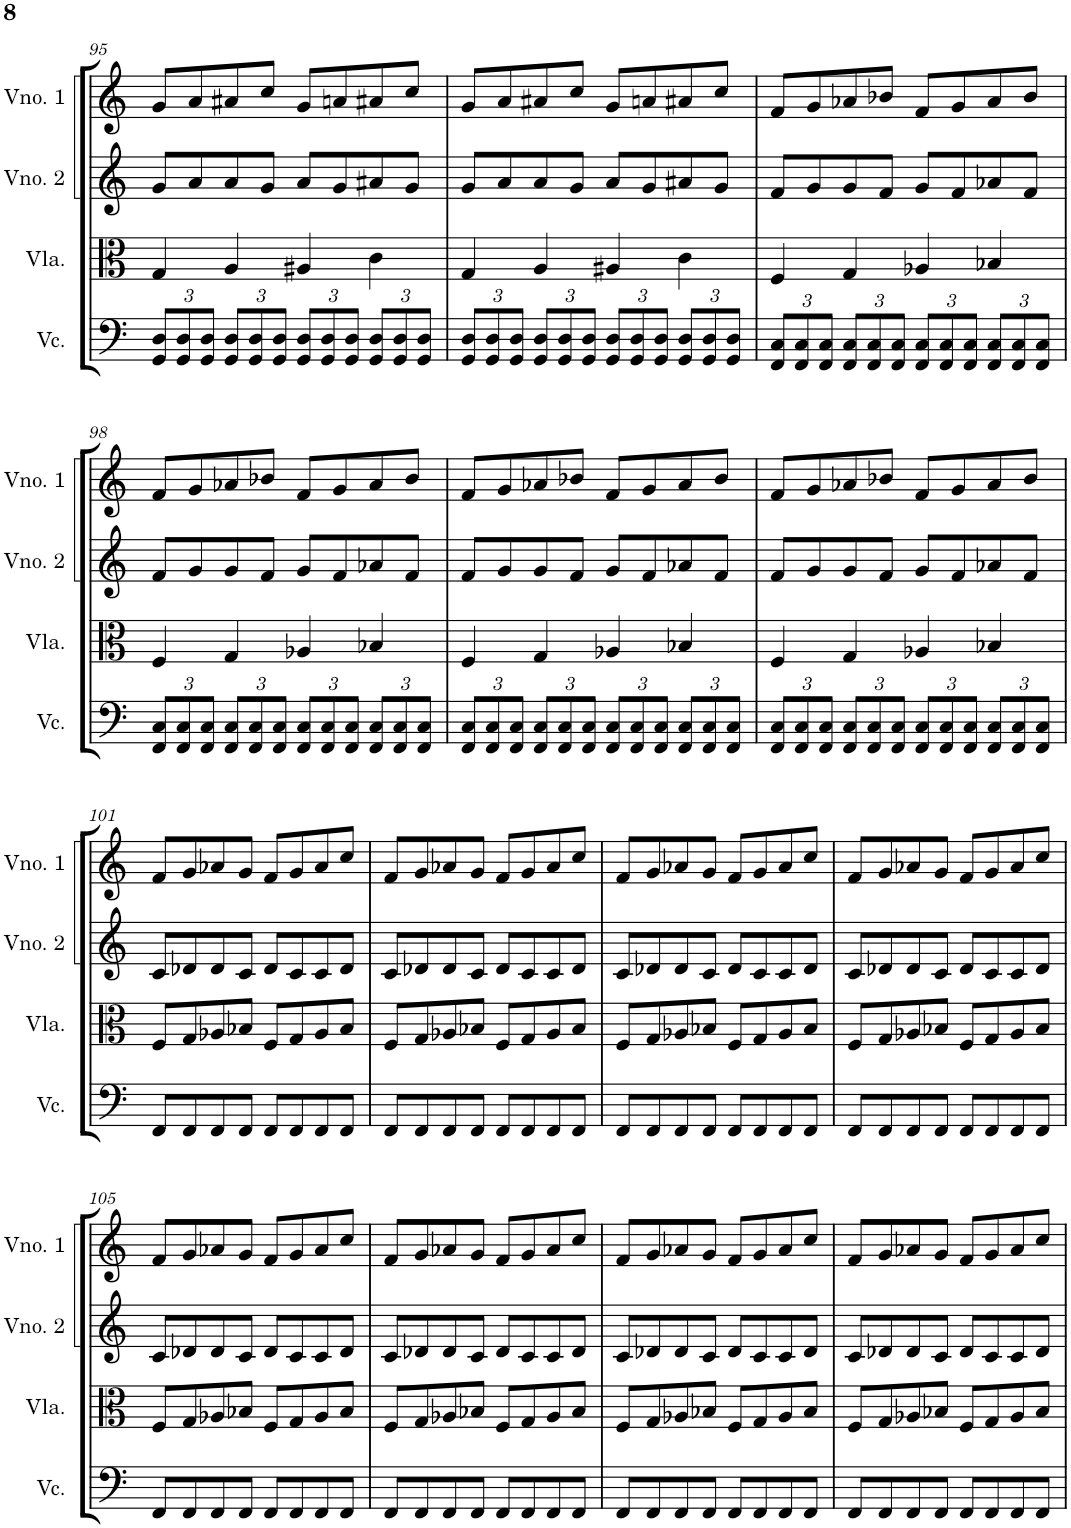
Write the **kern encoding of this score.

**kern	**kern	**kern	**kern
*part4	*part3	*part2	*part1
*staff4	*staff3	*staff2	*staff1
*I"Violoncelo	*I"Viola	*I"Violino 2	*I"Violino 1
*I'Vc.	*I'Vla.	*I'Vno. 2	*I'Vno. 1
!!LO:PB:g=z
*clefF4	*clefC3	*clefG2	*clefG2
*k[]	*k[]	*k[]	*k[]
*M4/4	*M4/4	*M4/4	*M4/4
*Xbrackettup	*	*	*
=95	=95	=95	=95
12GG/ 12D/L	4G/	8g/L	8g/L
12GG/ 12D/	.	.	.
.	.	8a/	8a/
12GG/ 12D/J	.	.	.
12GG/ 12D/L	4A/	8a/	8a#X/
12GG/ 12D/	.	.	.
.	.	8g/J	8cc/J
12GG/ 12D/J	.	.	.
12GG/ 12D/L	4A#X/	8a/L	8g/L
12GG/ 12D/	.	.	.
.	.	8g/	8an/
12GG/ 12D/J	.	.	.
12GG/ 12D/L	4c\	8a#X/	8a#X/
12GG/ 12D/	.	.	.
.	.	8g/J	8cc/J
12GG/ 12D/J	.	.	.
=96	=96	=96	=96
12GG/ 12D/L	4G/	8g/L	8g/L
12GG/ 12D/	.	.	.
.	.	8a/	8a/
12GG/ 12D/J	.	.	.
12GG/ 12D/L	4A/	8a/	8a#X/
12GG/ 12D/	.	.	.
.	.	8g/J	8cc/J
12GG/ 12D/J	.	.	.
12GG/ 12D/L	4A#X/	8a/L	8g/L
12GG/ 12D/	.	.	.
.	.	8g/	8an/
12GG/ 12D/J	.	.	.
12GG/ 12D/L	4c\	8a#X/	8a#X/
12GG/ 12D/	.	.	.
.	.	8g/J	8cc/J
12GG/ 12D/J	.	.	.
=97	=97	=97	=97
12FF/ 12C/L	4F/	8f/L	8f/L
12FF/ 12C/	.	.	.
.	.	8g/	8g/
12FF/ 12C/J	.	.	.
12FF/ 12C/L	4G/	8g/	8a-X/
12FF/ 12C/	.	.	.
.	.	8f/J	8b-X/J
12FF/ 12C/J	.	.	.
12FF/ 12C/L	4A-X/	8g/L	8f/L
12FF/ 12C/	.	.	.
.	.	8f/	8g/
12FF/ 12C/J	.	.	.
12FF/ 12C/L	4B-X/	8a-X/	8a-/
12FF/ 12C/	.	.	.
.	.	8f/J	8b-/J
12FF/ 12C/J	.	.	.
!!LO:LB:g=z
=98	=98	=98	=98
12FF/ 12C/L	4F/	8f/L	8f/L
12FF/ 12C/	.	.	.
.	.	8g/	8g/
12FF/ 12C/J	.	.	.
12FF/ 12C/L	4G/	8g/	8a-X/
12FF/ 12C/	.	.	.
.	.	8f/J	8b-X/J
12FF/ 12C/J	.	.	.
12FF/ 12C/L	4A-X/	8g/L	8f/L
12FF/ 12C/	.	.	.
.	.	8f/	8g/
12FF/ 12C/J	.	.	.
12FF/ 12C/L	4B-X/	8a-X/	8a-/
12FF/ 12C/	.	.	.
.	.	8f/J	8b-/J
12FF/ 12C/J	.	.	.
=99	=99	=99	=99
12FF/ 12C/L	4F/	8f/L	8f/L
12FF/ 12C/	.	.	.
.	.	8g/	8g/
12FF/ 12C/J	.	.	.
12FF/ 12C/L	4G/	8g/	8a-X/
12FF/ 12C/	.	.	.
.	.	8f/J	8b-X/J
12FF/ 12C/J	.	.	.
12FF/ 12C/L	4A-X/	8g/L	8f/L
12FF/ 12C/	.	.	.
.	.	8f/	8g/
12FF/ 12C/J	.	.	.
12FF/ 12C/L	4B-X/	8a-X/	8a-/
12FF/ 12C/	.	.	.
.	.	8f/J	8b-/J
12FF/ 12C/J	.	.	.
=100	=100	=100	=100
12FF/ 12C/L	4F/	8f/L	8f/L
12FF/ 12C/	.	.	.
.	.	8g/	8g/
12FF/ 12C/J	.	.	.
12FF/ 12C/L	4G/	8g/	8a-X/
12FF/ 12C/	.	.	.
.	.	8f/J	8b-X/J
12FF/ 12C/J	.	.	.
12FF/ 12C/L	4A-X/	8g/L	8f/L
12FF/ 12C/	.	.	.
.	.	8f/	8g/
12FF/ 12C/J	.	.	.
12FF/ 12C/L	4B-X/	8a-X/	8a-/
12FF/ 12C/	.	.	.
.	.	8f/J	8b-/J
12FF/ 12C/J	.	.	.
!!LO:LB:g=z
=101	=101	=101	=101
8FF/L	8F/L	8c/L	8f/L
8FF/	8G/	8d-X/	8g/
8FF/	8A-X/	8d-/	8a-X/
8FF/J	8B-X/J	8c/J	8g/J
8FF/L	8F/L	8d-/L	8f/L
8FF/	8G/	8c/	8g/
8FF/	8A-/	8c/	8a-/
8FF/J	8B-/J	8d-/J	8cc/J
=102	=102	=102	=102
8FF/L	8F/L	8c/L	8f/L
8FF/	8G/	8d-X/	8g/
8FF/	8A-X/	8d-/	8a-X/
8FF/J	8B-X/J	8c/J	8g/J
8FF/L	8F/L	8d-/L	8f/L
8FF/	8G/	8c/	8g/
8FF/	8A-/	8c/	8a-/
8FF/J	8B-/J	8d-/J	8cc/J
=103	=103	=103	=103
8FF/L	8F/L	8c/L	8f/L
8FF/	8G/	8d-X/	8g/
8FF/	8A-X/	8d-/	8a-X/
8FF/J	8B-X/J	8c/J	8g/J
8FF/L	8F/L	8d-/L	8f/L
8FF/	8G/	8c/	8g/
8FF/	8A-/	8c/	8a-/
8FF/J	8B-/J	8d-/J	8cc/J
=104	=104	=104	=104
8FF/L	8F/L	8c/L	8f/L
8FF/	8G/	8d-X/	8g/
8FF/	8A-X/	8d-/	8a-X/
8FF/J	8B-X/J	8c/J	8g/J
8FF/L	8F/L	8d-/L	8f/L
8FF/	8G/	8c/	8g/
8FF/	8A-/	8c/	8a-/
8FF/J	8B-/J	8d-/J	8cc/J
!!LO:LB:g=z
=105	=105	=105	=105
8FF/L	8F/L	8c/L	8f/L
8FF/	8G/	8d-X/	8g/
8FF/	8A-X/	8d-/	8a-X/
8FF/J	8B-X/J	8c/J	8g/J
8FF/L	8F/L	8d-/L	8f/L
8FF/	8G/	8c/	8g/
8FF/	8A-/	8c/	8a-/
8FF/J	8B-/J	8d-/J	8cc/J
=106	=106	=106	=106
8FF/L	8F/L	8c/L	8f/L
8FF/	8G/	8d-X/	8g/
8FF/	8A-X/	8d-/	8a-X/
8FF/J	8B-X/J	8c/J	8g/J
8FF/L	8F/L	8d-/L	8f/L
8FF/	8G/	8c/	8g/
8FF/	8A-/	8c/	8a-/
8FF/J	8B-/J	8d-/J	8cc/J
=107	=107	=107	=107
8FF/L	8F/L	8c/L	8f/L
8FF/	8G/	8d-X/	8g/
8FF/	8A-X/	8d-/	8a-X/
8FF/J	8B-X/J	8c/J	8g/J
8FF/L	8F/L	8d-/L	8f/L
8FF/	8G/	8c/	8g/
8FF/	8A-/	8c/	8a-/
8FF/J	8B-/J	8d-/J	8cc/J
=108	=108	=108	=108
8FF/L	8F/L	8c/L	8f/L
8FF/	8G/	8d-X/	8g/
8FF/	8A-X/	8d-/	8a-X/
8FF/J	8B-X/J	8c/J	8g/J
8FF/L	8F/L	8d-/L	8f/L
8FF/	8G/	8c/	8g/
8FF/	8A-/	8c/	8a-/
8FF/J	8B-/J	8d-/J	8cc/J
=	=	=	=
*-	*-	*-	*-
